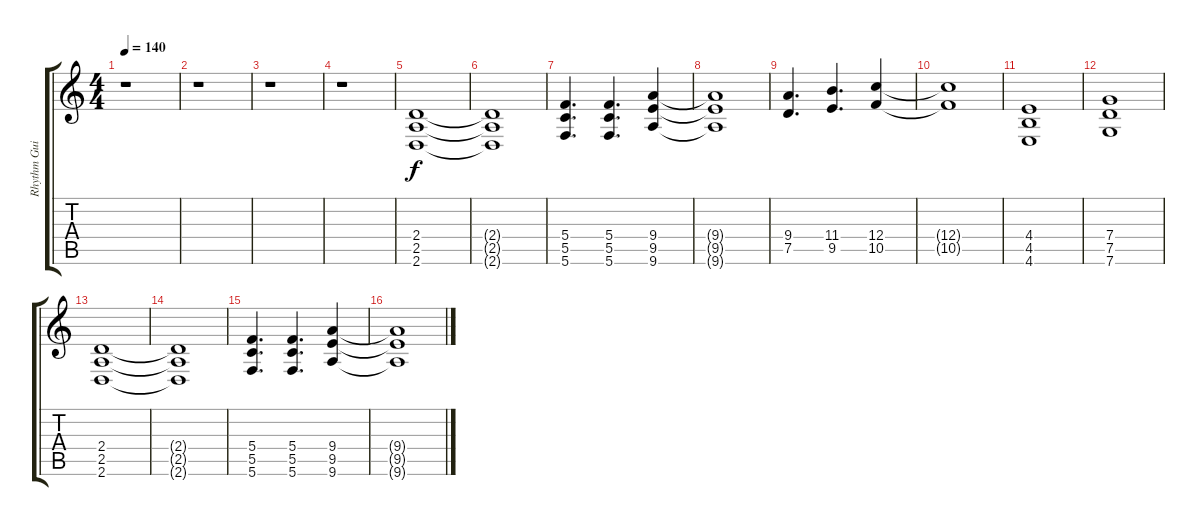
\track ("Rhythm Guitar" "Rhythm Gui") {instrument distortionguitar}
\staff {score tabs}
\tuning (D4 A3 F3 C3 G2 C2) {hide}
\ts (4 4)
\tempo 140
\clef g2
\ks c
r.1{dy f} |
r.1 |
r.1 |
r.1 |
(2.4 2.5 2.6).1 |
(2.4{t} 2.5{t} 2.6{t}).1 |
(5.4 5.5 5.6).4{d} (5.4 5.5 5.6).4{d} (9.4 9.5 9.6).4 |
(9.4{t} 9.5{t} 9.6{t}).1 |
(9.4 7.5).4{d} (11.4 9.5).4{d} (12.4 10.5).4 |
(12.4{t} 10.5{t}).1 |
(4.4 4.5 4.6).1 |
(7.4 7.5 7.6).1 |
(2.4 2.5 2.6).1 |
(2.4{t} 2.5{t} 2.6{t}).1 |
(5.4 5.5 5.6).4{d} (5.4 5.5 5.6).4{d} (9.4 9.5 9.6).4 |
(9.4{t} 9.5{t} 9.6{t}).1
